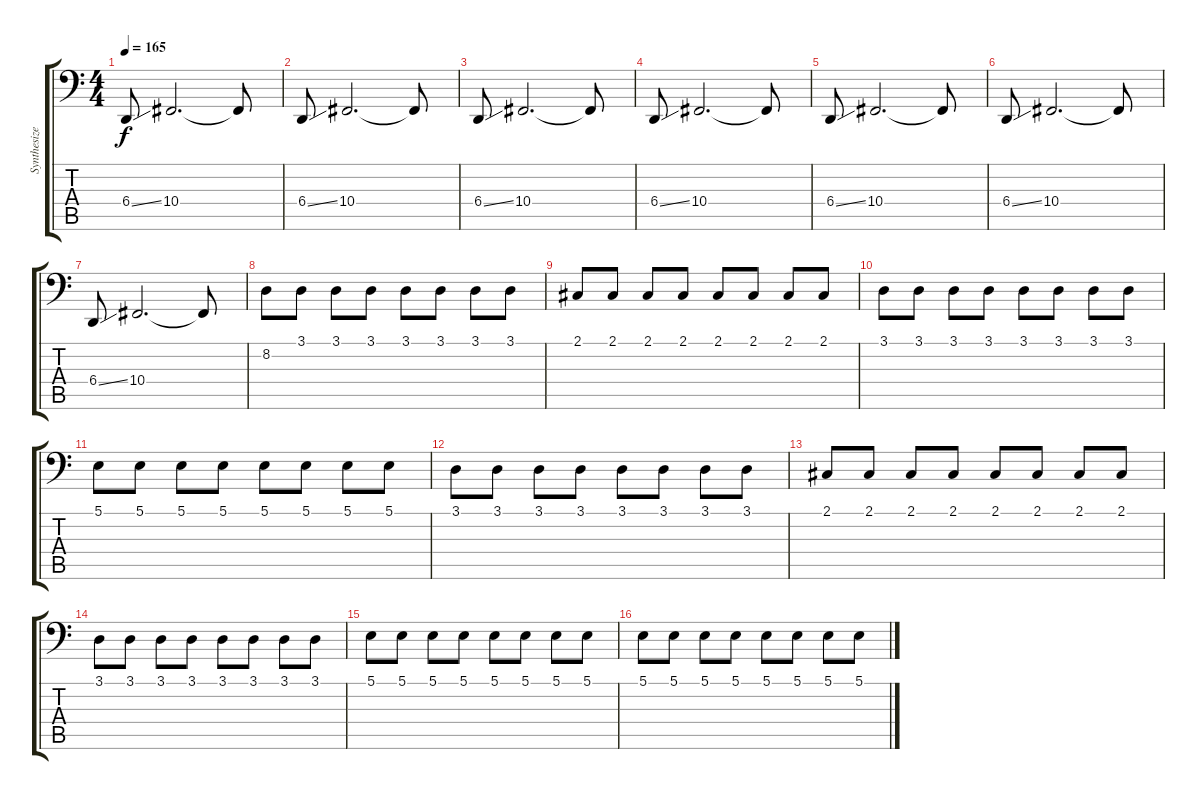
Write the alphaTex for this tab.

\track ("Synthesizer" "Synthesize") {instrument pad3polysynth}
\staff {score tabs}
\tuning (B2 Gb2 Db2 Ab1 Eb1 Bb0) {hide}
\ts (4 4)
\tempo 165
\clef f4
\ks c
6.4{ss}.8{dy f} 10.4.2{d} 10.4{t}.8 |
6.4{ss}.8 10.4.2{d} 10.4{t}.8 |
6.4{ss}.8 10.4.2{d} 10.4{t}.8 |
6.4{ss}.8 10.4.2{d} 10.4{t}.8 |
6.4{ss}.8 10.4.2{d} 10.4{t}.8 |
6.4{ss}.8 10.4.2{d} 10.4{t}.8 |
6.4{ss}.8 10.4.2{d} 10.4{t}.8 |
8.2.8 3.1.8 3.1.8 3.1.8 3.1.8 3.1.8 3.1.8 3.1.8 |
2.1.8 2.1.8 2.1.8 2.1.8 2.1.8 2.1.8 2.1.8 2.1.8 |
3.1.8 3.1.8 3.1.8 3.1.8 3.1.8 3.1.8 3.1.8 3.1.8 |
5.1.8 5.1.8 5.1.8 5.1.8 5.1.8 5.1.8 5.1.8 5.1.8 |
3.1.8 3.1.8 3.1.8 3.1.8 3.1.8 3.1.8 3.1.8 3.1.8 |
2.1.8 2.1.8 2.1.8 2.1.8 2.1.8 2.1.8 2.1.8 2.1.8 |
3.1.8 3.1.8 3.1.8 3.1.8 3.1.8 3.1.8 3.1.8 3.1.8 |
5.1.8 5.1.8 5.1.8 5.1.8 5.1.8 5.1.8 5.1.8 5.1.8 |
5.1.8 5.1.8 5.1.8 5.1.8 5.1.8 5.1.8 5.1.8 5.1.8
